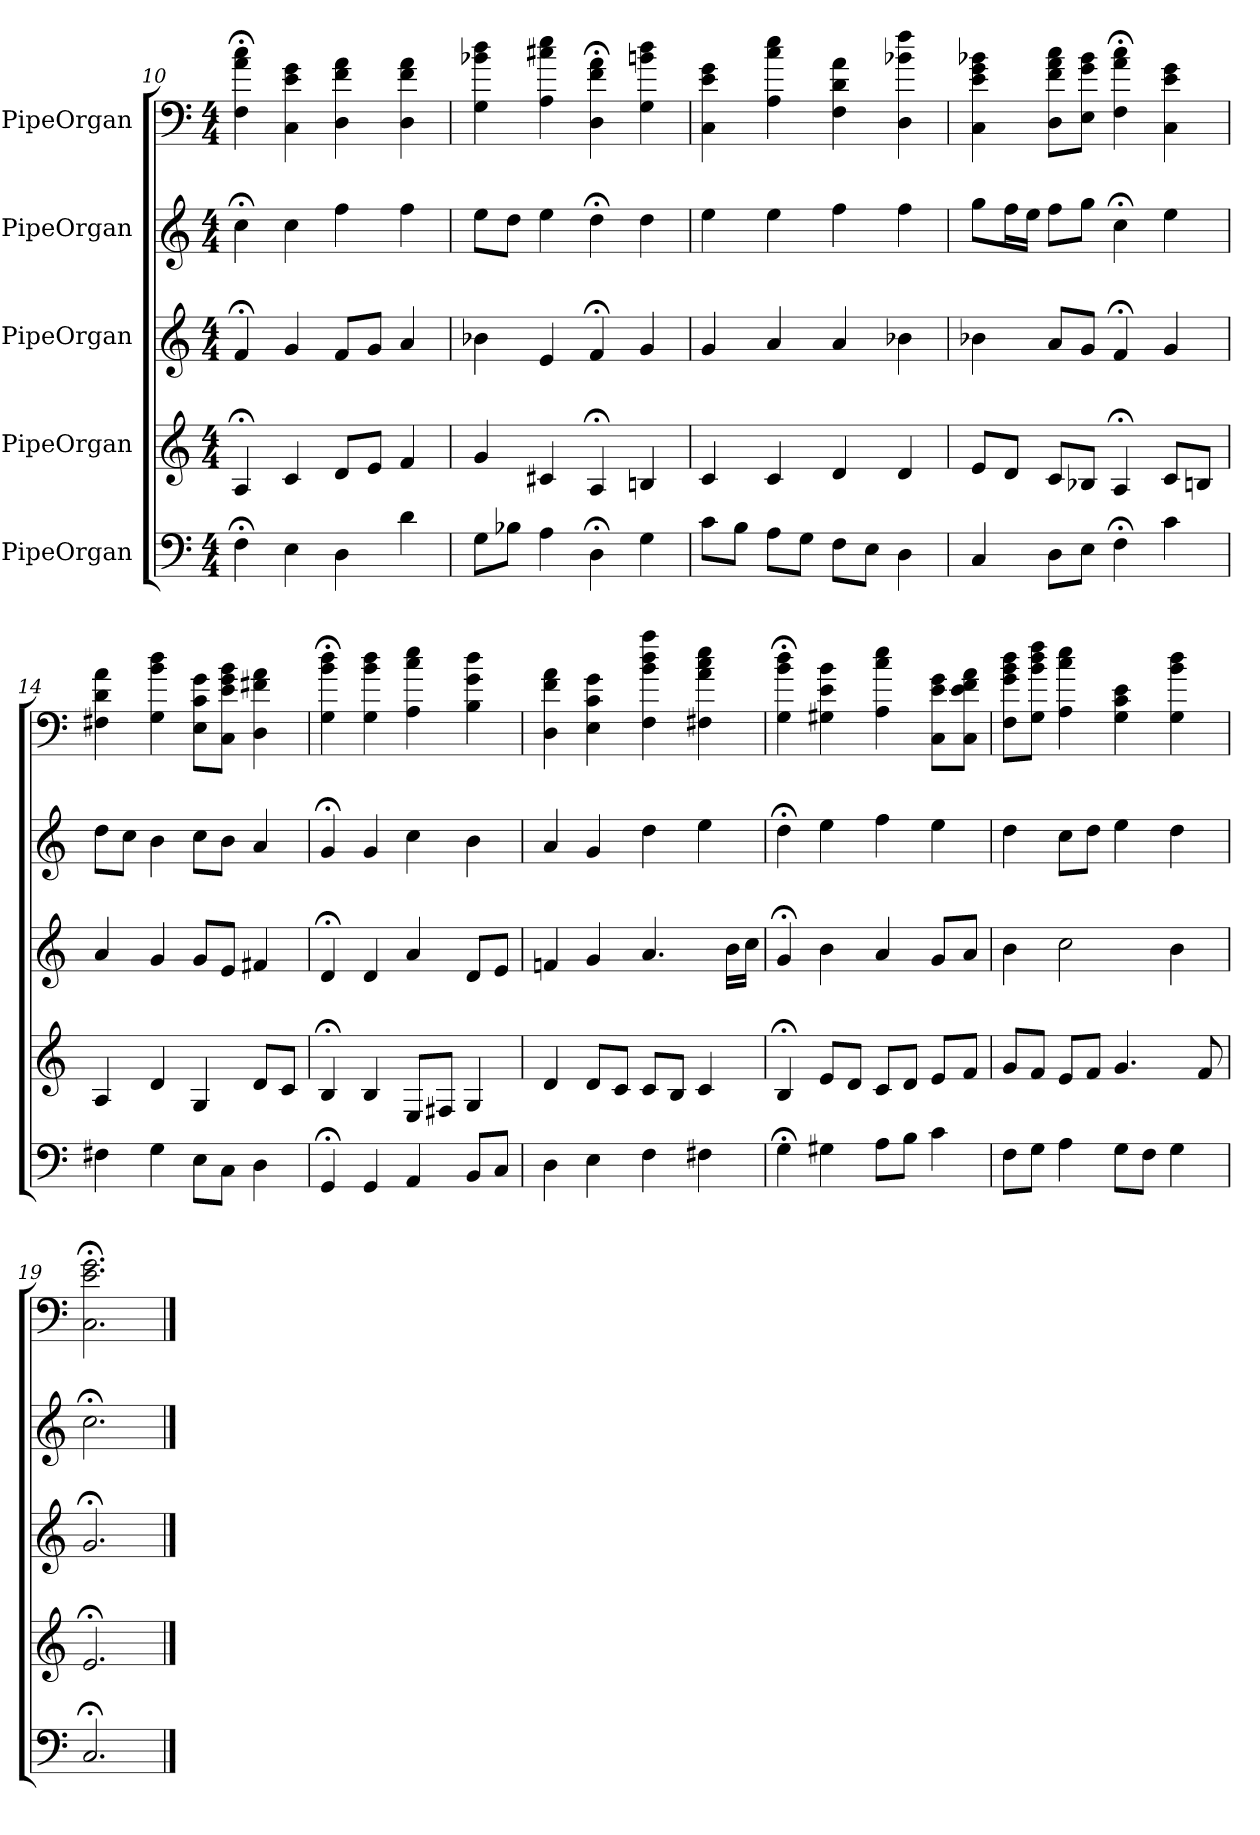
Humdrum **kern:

**kern	**kern	**kern	**kern	**kern
*part5	*part4	*part3	*part2	*part1
*staff5	*staff4	*staff3	*staff2	*staff1
*I"PipeOrgan	*I"PipeOrgan	*I"PipeOrgan	*I"PipeOrgan	*I"PipeOrgan
*k[]	*k[]	*k[]	*k[]	*k[]
*C:	*C:	*C:	*C:	*C:
*M4/4	*M4/4	*M4/4	*M4/4	*M4/4
=10	=10	=10	=10	=10
4F;<	4A;<	4f;<	4cc;<	4F;< 4a;< 4cc;<
4E	4c	4g	4cc	4C 4e 4g
4D	8dL	8fL	4ff	4D 4f 4a
.	8eJ	8gJ	.	.
4d	4f	4a	4ff	4D 4f 4a
=11	=11	=11	=11	=11
8GL	4g	4b-X	8eeL	4G 4b-X 4dd
8B-XJ	.	.	8ddJ	.
4A	4c#X	4e	4ee	4A 4cc#X 4ee
4D;<	4A;<	4f;<	4dd;<	4D;< 4f;< 4a;<
4G	4Bn	4g	4dd	4G 4bn 4dd
=12	=12	=12	=12	=12
8cL	4c	4g	4ee	4C 4e 4g
8BJ	.	.	.	.
8AL	4c	4a	4ee	4A 4cc 4ee
8GJ	.	.	.	.
8FL	4d	4a	4ff	4F 4d 4a
8EJ	.	.	.	.
4D	4d	4b-X	4ff	4D 4b-X 4ff
=13	=13	=13	=13	=13
4C	8eL	4b-X	8ggL	4C 4e 4g 4b-X
.	8dJ	.	16ffL	.
.	.	.	16eeJJ	.
8DL	8cL	8aL	8ffL	8D 8f 8a 8ccL
8EJ	8B-XJ	8gJ	8ggJ	8E 8g 8b-J
4F;<	4A;<	4f;<	4cc;<	4F;< 4a;< 4cc;<
4c	8cL	4g	4ee	4C 4e 4g
.	8BnJ	.	.	.
=14	=14	=14	=14	=14
4F#X	4A	4a	8ddL	4F#X 4d 4a
.	.	.	8ccJ	.
4G	4d	4g	4b	4G 4b 4dd
8EL	4G	8gL	8ccL	8E 8c 8gL
8CJ	.	8eJ	8bJ	8C 8e 8g 8bJ
4D	8dL	4f#X	4a	4D 4f#X 4a
.	8cJ	.	.	.
=15	=15	=15	=15	=15
4GG;<	4B;<	4d;<	4g;<	4G;< 4b;< 4dd;<
4GG	4B	4d	4g	4G 4b 4dd
4AA	8EL	4a	4cc	4A 4cc 4ee
.	8F#XJ	.	.	.
8BBL	4G	8dL	4b	4B 4g 4dd
8CJ	.	8eJ	.	.
=16	=16	=16	=16	=16
4D	4d	4fn	4a	4D 4f 4a
4E	8dL	4g	4g	4E 4c 4g
.	8cJ	.	.	.
4F	8cL	4.a	4dd	4F 4b 4dd 4aa
.	8BJ	.	.	.
4F#X	4c	.	4ee	4F#X 4a 4cc 4ee
.	.	16bLL	.	.
.	.	16ccJJ	.	.
=17	=17	=17	=17	=17
4G;<	4B;<	4g;<	4dd;<	4G;< 4b;< 4dd;<
4G#X	8eL	4b	4ee	4G#X 4e 4b
.	8dJ	.	.	.
8AL	8cL	4a	4ff	4A 4cc 4ee
8BJ	8dJ	.	.	.
4c	8eL	8gL	4ee	8C 8e 8gL
.	8fJ	8aJ	.	8C 8e 8f 8aJ
=18	=18	=18	=18	=18
8FL	8gL	4b	4dd	8F 8g 8b 8ddL
8GJ	8fJ	.	.	8G 8b 8dd 8ffJ
4A	8eL	2cc	8ccL	4A 4cc 4ee
.	8fJ	.	8ddJ	.
8GL	4.g	.	4ee	4G 4c 4e
8FJ	.	.	.	.
4G	.	4b	4dd	4G 4b 4dd
.	8f	.	.	.
=19	=19	=19	=19	=19
2.C;<	2.e;<	2.g;<	2.cc;<	2.C;< 2.e;< 2.g;<
==	==	==	==	==
*-	*-	*-	*-	*-
